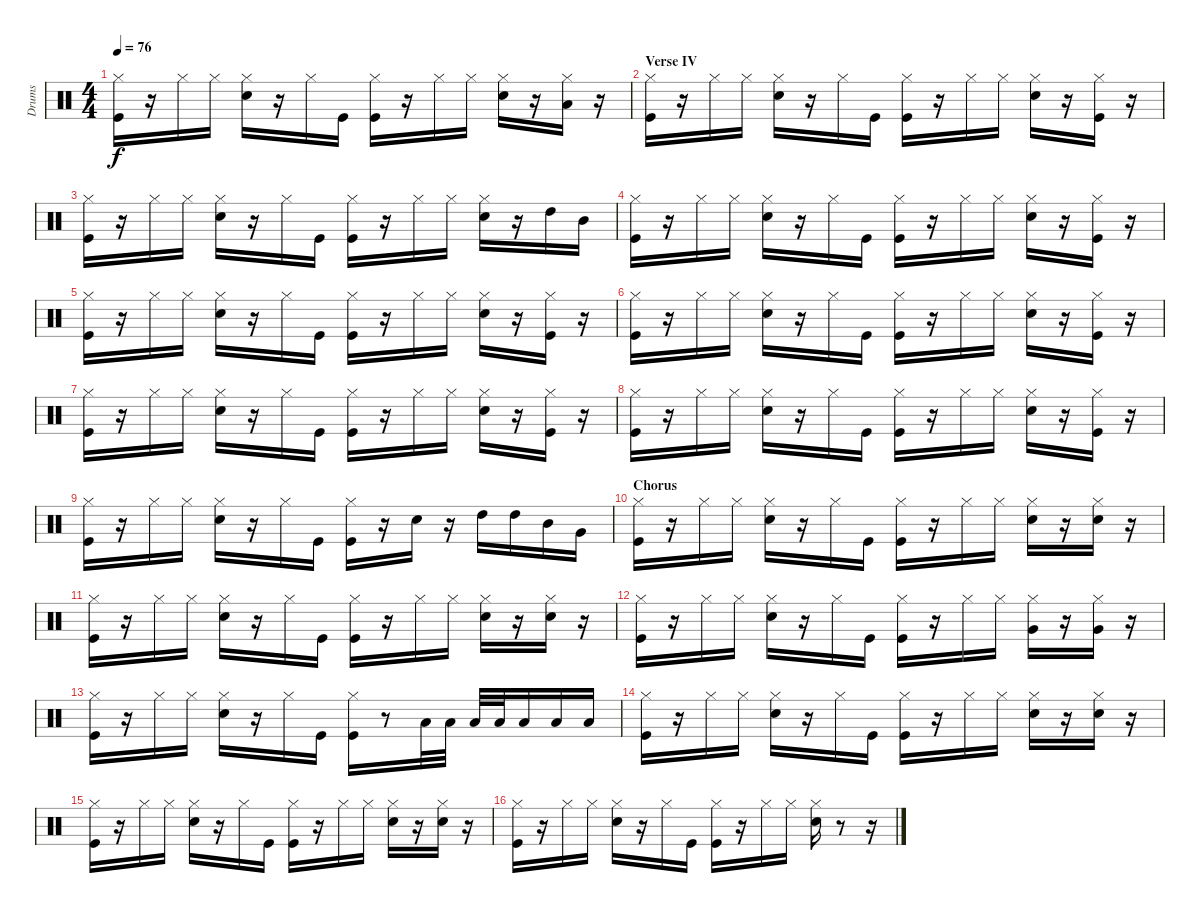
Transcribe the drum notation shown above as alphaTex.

\track ("Drums" "Drums") {instrument percussion}
\staff {score}
\articulation defaults
\ts (4 4)
\tempo 76
\clef neutral
\ks c
("Kick (hit)" "Hi-Hat (closed)").16{dy f} r.16 "Hi-Hat (closed)".16 "Hi-Hat (closed)".16 ("Snare (hit) 2" "Hi-Hat (closed)").16 r.16 "Hi-Hat (closed)".16 "Kick (hit)".16 ("Kick (hit)" "Hi-Hat (closed)").16 r.16 "Hi-Hat (closed)".16 "Hi-Hat (closed)".16 ("Snare (hit) 2" "Hi-Hat (closed)").16 r.16 ("Low Tom (hit)" "Hi-Hat (closed)").16 r.16 |
\section ("" "Verse IV")
("Kick (hit)" "Hi-Hat (closed)").16 r.16 "Hi-Hat (closed)".16 "Hi-Hat (closed)".16 ("Snare (hit) 2" "Hi-Hat (closed)").16 r.16 "Hi-Hat (closed)".16 "Kick (hit)".16 ("Kick (hit)" "Hi-Hat (closed)").16 r.16 "Hi-Hat (closed)".16 "Hi-Hat (closed)".16 ("Snare (hit) 2" "Hi-Hat (closed)").16 r.16 ("Kick (hit)" "Hi-Hat (closed)").16 r.16 |
("Kick (hit)" "Hi-Hat (closed)").16 r.16 "Hi-Hat (closed)".16 "Hi-Hat (closed)".16 ("Snare (hit) 2" "Hi-Hat (closed)").16 r.16 "Hi-Hat (closed)".16 "Kick (hit)".16 ("Kick (hit)" "Hi-Hat (closed)").16 r.16 "Hi-Hat (closed)".16 "Hi-Hat (closed)".16 ("Snare (hit) 2" "Hi-Hat (closed)").16 r.16 "High Tom (hit)".16 "Mid Tom (hit)".16 |
("Kick (hit)" "Hi-Hat (closed)").16 r.16 "Hi-Hat (closed)".16 "Hi-Hat (closed)".16 ("Snare (hit) 2" "Hi-Hat (closed)").16 r.16 "Hi-Hat (closed)".16 "Kick (hit)".16 ("Kick (hit)" "Hi-Hat (closed)").16 r.16 "Hi-Hat (closed)".16 "Hi-Hat (closed)".16 ("Snare (hit) 2" "Hi-Hat (closed)").16 r.16 ("Kick (hit)" "Hi-Hat (closed)").16 r.16 |
("Kick (hit)" "Hi-Hat (closed)").16 r.16 "Hi-Hat (closed)".16 "Hi-Hat (closed)".16 ("Snare (hit) 2" "Hi-Hat (closed)").16 r.16 "Hi-Hat (closed)".16 "Kick (hit)".16 ("Kick (hit)" "Hi-Hat (closed)").16 r.16 "Hi-Hat (closed)".16 "Hi-Hat (closed)".16 ("Snare (hit) 2" "Hi-Hat (closed)").16 r.16 ("Kick (hit)" "Hi-Hat (closed)").16 r.16 |
("Kick (hit)" "Hi-Hat (closed)").16 r.16 "Hi-Hat (closed)".16 "Hi-Hat (closed)".16 ("Snare (hit) 2" "Hi-Hat (closed)").16 r.16 "Hi-Hat (closed)".16 "Kick (hit)".16 ("Kick (hit)" "Hi-Hat (closed)").16 r.16 "Hi-Hat (closed)".16 "Hi-Hat (closed)".16 ("Snare (hit) 2" "Hi-Hat (closed)").16 r.16 ("Kick (hit)" "Hi-Hat (closed)").16 r.16 |
("Kick (hit)" "Hi-Hat (closed)").16 r.16 "Hi-Hat (closed)".16 "Hi-Hat (closed)".16 ("Snare (hit) 2" "Hi-Hat (closed)").16 r.16 "Hi-Hat (closed)".16 "Kick (hit)".16 ("Kick (hit)" "Hi-Hat (closed)").16 r.16 "Hi-Hat (closed)".16 "Hi-Hat (closed)".16 ("Snare (hit) 2" "Hi-Hat (closed)").16 r.16 ("Kick (hit)" "Hi-Hat (closed)").16 r.16 |
("Kick (hit)" "Hi-Hat (closed)").16 r.16 "Hi-Hat (closed)".16 "Hi-Hat (closed)".16 ("Snare (hit) 2" "Hi-Hat (closed)").16 r.16 "Hi-Hat (closed)".16 "Kick (hit)".16 ("Kick (hit)" "Hi-Hat (closed)").16 r.16 "Hi-Hat (closed)".16 "Hi-Hat (closed)".16 ("Snare (hit) 2" "Hi-Hat (closed)").16 r.16 ("Kick (hit)" "Hi-Hat (closed)").16 r.16 |
("Kick (hit)" "Hi-Hat (closed)").16 r.16 "Hi-Hat (closed)".16 "Hi-Hat (closed)".16 ("Snare (hit) 2" "Hi-Hat (closed)").16 r.16 "Hi-Hat (closed)".16 "Kick (hit)".16 ("Kick (hit)" "Hi-Hat (closed)").16 r.16 "Snare (hit) 2".16 r.16 "High Tom (hit)".16 "High Tom (hit)".16 "Mid Tom (hit)".16 "Very Low Tom (hit)".16 |
\section ("" "Chorus")
("Kick (hit)" "Hi-Hat (closed)").16 r.16 "Hi-Hat (closed)".16 "Hi-Hat (closed)".16 ("Snare (hit) 2" "Hi-Hat (closed)").16 r.16 "Hi-Hat (closed)".16 "Kick (hit)".16 ("Kick (hit)" "Hi-Hat (closed)").16 r.16 "Hi-Hat (closed)".16 "Hi-Hat (closed)".16 ("Snare (hit) 2" "Hi-Hat (closed)").16 r.16 ("Snare (hit) 2" "Hi-Hat (closed)").16 r.16 |
("Kick (hit)" "Hi-Hat (closed)").16 r.16 "Hi-Hat (closed)".16 "Hi-Hat (closed)".16 ("Snare (hit) 2" "Hi-Hat (closed)").16 r.16 "Hi-Hat (closed)".16 "Kick (hit)".16 ("Kick (hit)" "Hi-Hat (closed)").16 r.16 "Hi-Hat (closed)".16 "Hi-Hat (closed)".16 ("Snare (hit) 2" "Hi-Hat (closed)").16 r.16 ("Snare (hit) 2" "Hi-Hat (closed)").16 r.16 |
("Kick (hit)" "Hi-Hat (closed)").16 r.16 "Hi-Hat (closed)".16 "Hi-Hat (closed)".16 ("Snare (hit) 2" "Hi-Hat (closed)").16 r.16 "Hi-Hat (closed)".16 "Kick (hit)".16 ("Kick (hit)" "Hi-Hat (closed)").16 r.16 "Hi-Hat (closed)".16 "Hi-Hat (closed)".16 ("Very Low Tom (hit)" "Hi-Hat (closed)").16 r.16 ("Very Low Tom (hit)" "Hi-Hat (closed)").16 r.16 |
("Kick (hit)" "Hi-Hat (closed)").16 r.16 "Hi-Hat (closed)".16 "Hi-Hat (closed)".16 ("Snare (hit) 2" "Hi-Hat (closed)").16 r.16 "Hi-Hat (closed)".16 "Kick (hit)".16 ("Kick (hit)" "Hi-Hat (closed)").16 r.8 "Low Tom (hit)".32 "Low Tom (hit)".32 "Low Tom (hit)".32 "Low Tom (hit)".32 "Low Floor Tom (hit)".16 "Low Floor Tom (hit)".16 "Low Floor Tom (hit)".16 |
("Kick (hit)" "Hi-Hat (closed)").16 r.16 "Hi-Hat (closed)".16 "Hi-Hat (closed)".16 ("Snare (hit) 2" "Hi-Hat (closed)").16 r.16 "Hi-Hat (closed)".16 "Kick (hit)".16 ("Kick (hit)" "Hi-Hat (closed)").16 r.16 "Hi-Hat (closed)".16 "Hi-Hat (closed)".16 ("Snare (hit) 2" "Hi-Hat (closed)").16 r.16 ("Snare (hit) 2" "Hi-Hat (closed)").16 r.16 |
("Kick (hit)" "Hi-Hat (closed)").16 r.16 "Hi-Hat (closed)".16 "Hi-Hat (closed)".16 ("Snare (hit) 2" "Hi-Hat (closed)").16 r.16 "Hi-Hat (closed)".16 "Kick (hit)".16 ("Kick (hit)" "Hi-Hat (closed)").16 r.16 "Hi-Hat (closed)".16 "Hi-Hat (closed)".16 ("Snare (hit) 2" "Hi-Hat (closed)").16 r.16 ("Snare (hit) 2" "Hi-Hat (closed)").16 r.16 |
("Kick (hit)" "Hi-Hat (closed)").16 r.16 "Hi-Hat (closed)".16 "Hi-Hat (closed)".16 ("Snare (hit) 2" "Hi-Hat (closed)").16 r.16 "Hi-Hat (closed)".16 "Kick (hit)".16 ("Kick (hit)" "Hi-Hat (closed)").16 r.16 "Hi-Hat (closed)".16 "Hi-Hat (closed)".16 ("Snare (hit) 2" "Hi-Hat (closed)").16 r.8 r.16
